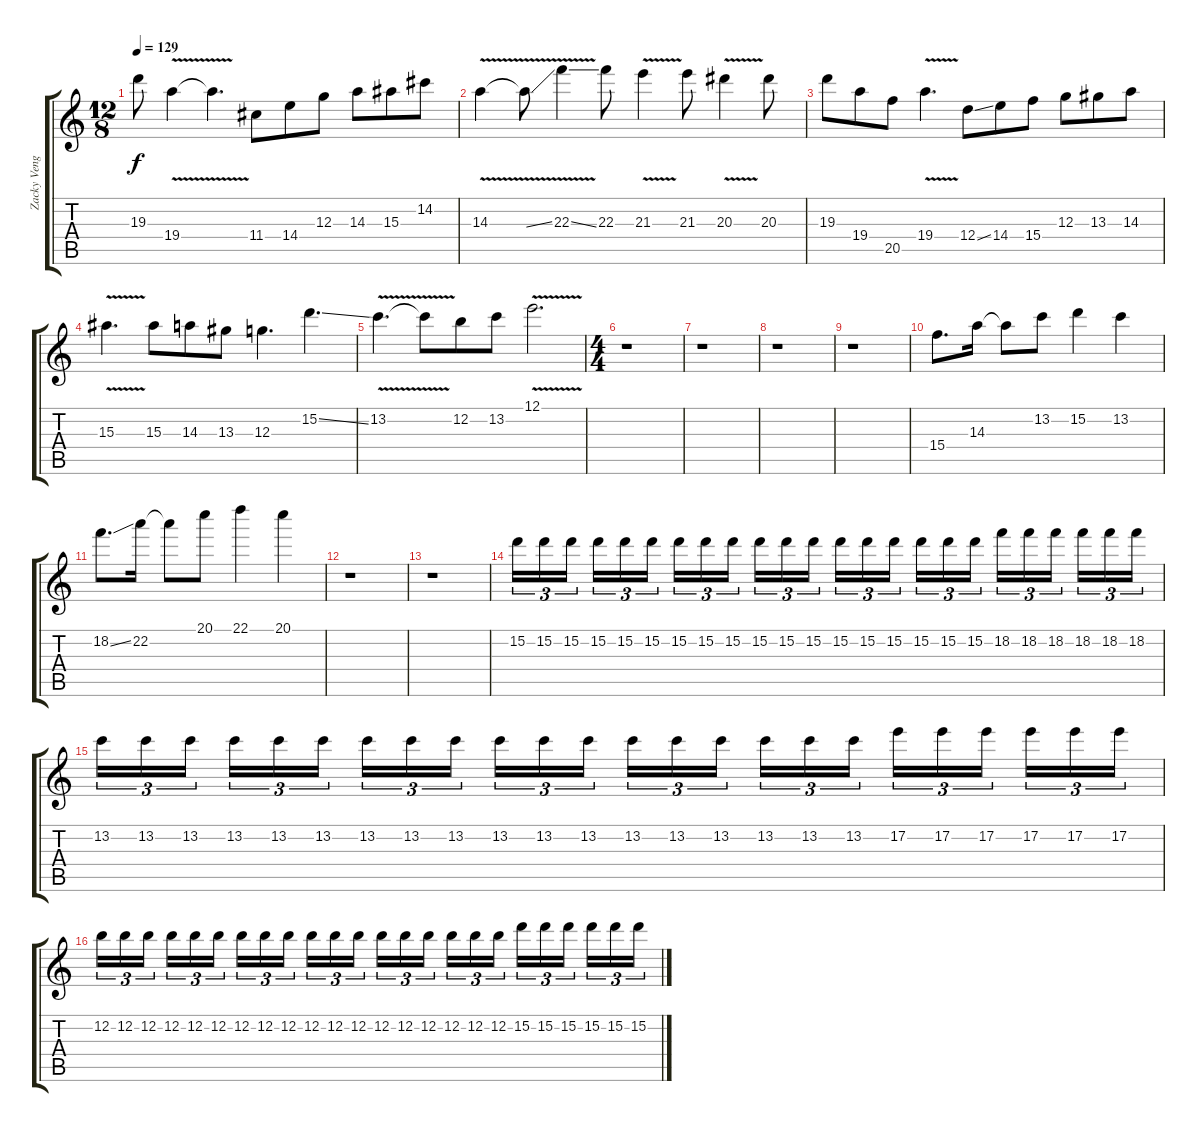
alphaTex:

\track ("Zacky Vengeance (Lead Guitar 1)" "Zacky Veng") {instrument distortionguitar}
\staff {score tabs}
\tuning (E4 B3 G3 D3 A2 D2) {hide}
\ts (12 8)
\tempo 129
\clef g2
\ks c
19.3.8{dy f} 19.4{v}.4 19.4{t}.4{d} 11.4.8 14.4.8 12.3.8 14.3.8 15.3.8 14.2.8 |
14.3{v}.4 14.3{ss t}.8 22.3{v ss}.4 22.3.8 21.3{v}.4 21.3.8 20.3{v}.4 20.3.8 |
19.3.8 19.4.8 20.5.8 19.4{v}.4{d} 12.4{ss}.8 14.4.8 15.4.8 12.3.8 13.3.8 14.3.8 |
15.3{v}.4{d} 15.3.8 14.3.8 13.3.8 12.3.4{d} 15.2{ss}.4{d} |
13.2{v}.4{d} 13.2{t}.8 12.2.8 13.2.8 12.1{v}.2{d} |
\ts (4 4)
r.1 |
r.1 |
r.1 |
r.1 |
15.4.8{d} 14.3.16 14.3{t}.8 13.2.8 15.2.4 13.2.4 |
18.2{ss}.8{d} 22.2.16 22.2{t}.8 20.1.8 22.1.4 20.1.4 |
r.1 |
r.1 |
15.2.16{tu (3 2)} 15.2.16{tu (3 2)} 15.2.16{tu (3 2)} 15.2.16{tu (3 2)} 15.2.16{tu (3 2)} 15.2.16{tu (3 2)} 15.2.16{tu (3 2)} 15.2.16{tu (3 2)} 15.2.16{tu (3 2)} 15.2.16{tu (3 2)} 15.2.16{tu (3 2)} 15.2.16{tu (3 2)} 15.2.16{tu (3 2)} 15.2.16{tu (3 2)} 15.2.16{tu (3 2)} 15.2.16{tu (3 2)} 15.2.16{tu (3 2)} 15.2.16{tu (3 2)} 18.2.16{tu (3 2)} 18.2.16{tu (3 2)} 18.2.16{tu (3 2)} 18.2.16{tu (3 2)} 18.2.16{tu (3 2)} 18.2.16{tu (3 2)} |
13.2.16{tu (3 2)} 13.2.16{tu (3 2)} 13.2.16{tu (3 2)} 13.2.16{tu (3 2)} 13.2.16{tu (3 2)} 13.2.16{tu (3 2)} 13.2.16{tu (3 2)} 13.2.16{tu (3 2)} 13.2.16{tu (3 2)} 13.2.16{tu (3 2)} 13.2.16{tu (3 2)} 13.2.16{tu (3 2)} 13.2.16{tu (3 2)} 13.2.16{tu (3 2)} 13.2.16{tu (3 2)} 13.2.16{tu (3 2)} 13.2.16{tu (3 2)} 13.2.16{tu (3 2)} 17.2.16{tu (3 2)} 17.2.16{tu (3 2)} 17.2.16{tu (3 2)} 17.2.16{tu (3 2)} 17.2.16{tu (3 2)} 17.2.16{tu (3 2)} |
12.2.16{tu (3 2)} 12.2.16{tu (3 2)} 12.2.16{tu (3 2)} 12.2.16{tu (3 2)} 12.2.16{tu (3 2)} 12.2.16{tu (3 2)} 12.2.16{tu (3 2)} 12.2.16{tu (3 2)} 12.2.16{tu (3 2)} 12.2.16{tu (3 2)} 12.2.16{tu (3 2)} 12.2.16{tu (3 2)} 12.2.16{tu (3 2)} 12.2.16{tu (3 2)} 12.2.16{tu (3 2)} 12.2.16{tu (3 2)} 12.2.16{tu (3 2)} 12.2.16{tu (3 2)} 15.2.16{tu (3 2)} 15.2.16{tu (3 2)} 15.2.16{tu (3 2)} 15.2.16{tu (3 2)} 15.2.16{tu (3 2)} 15.2.16{tu (3 2)}
